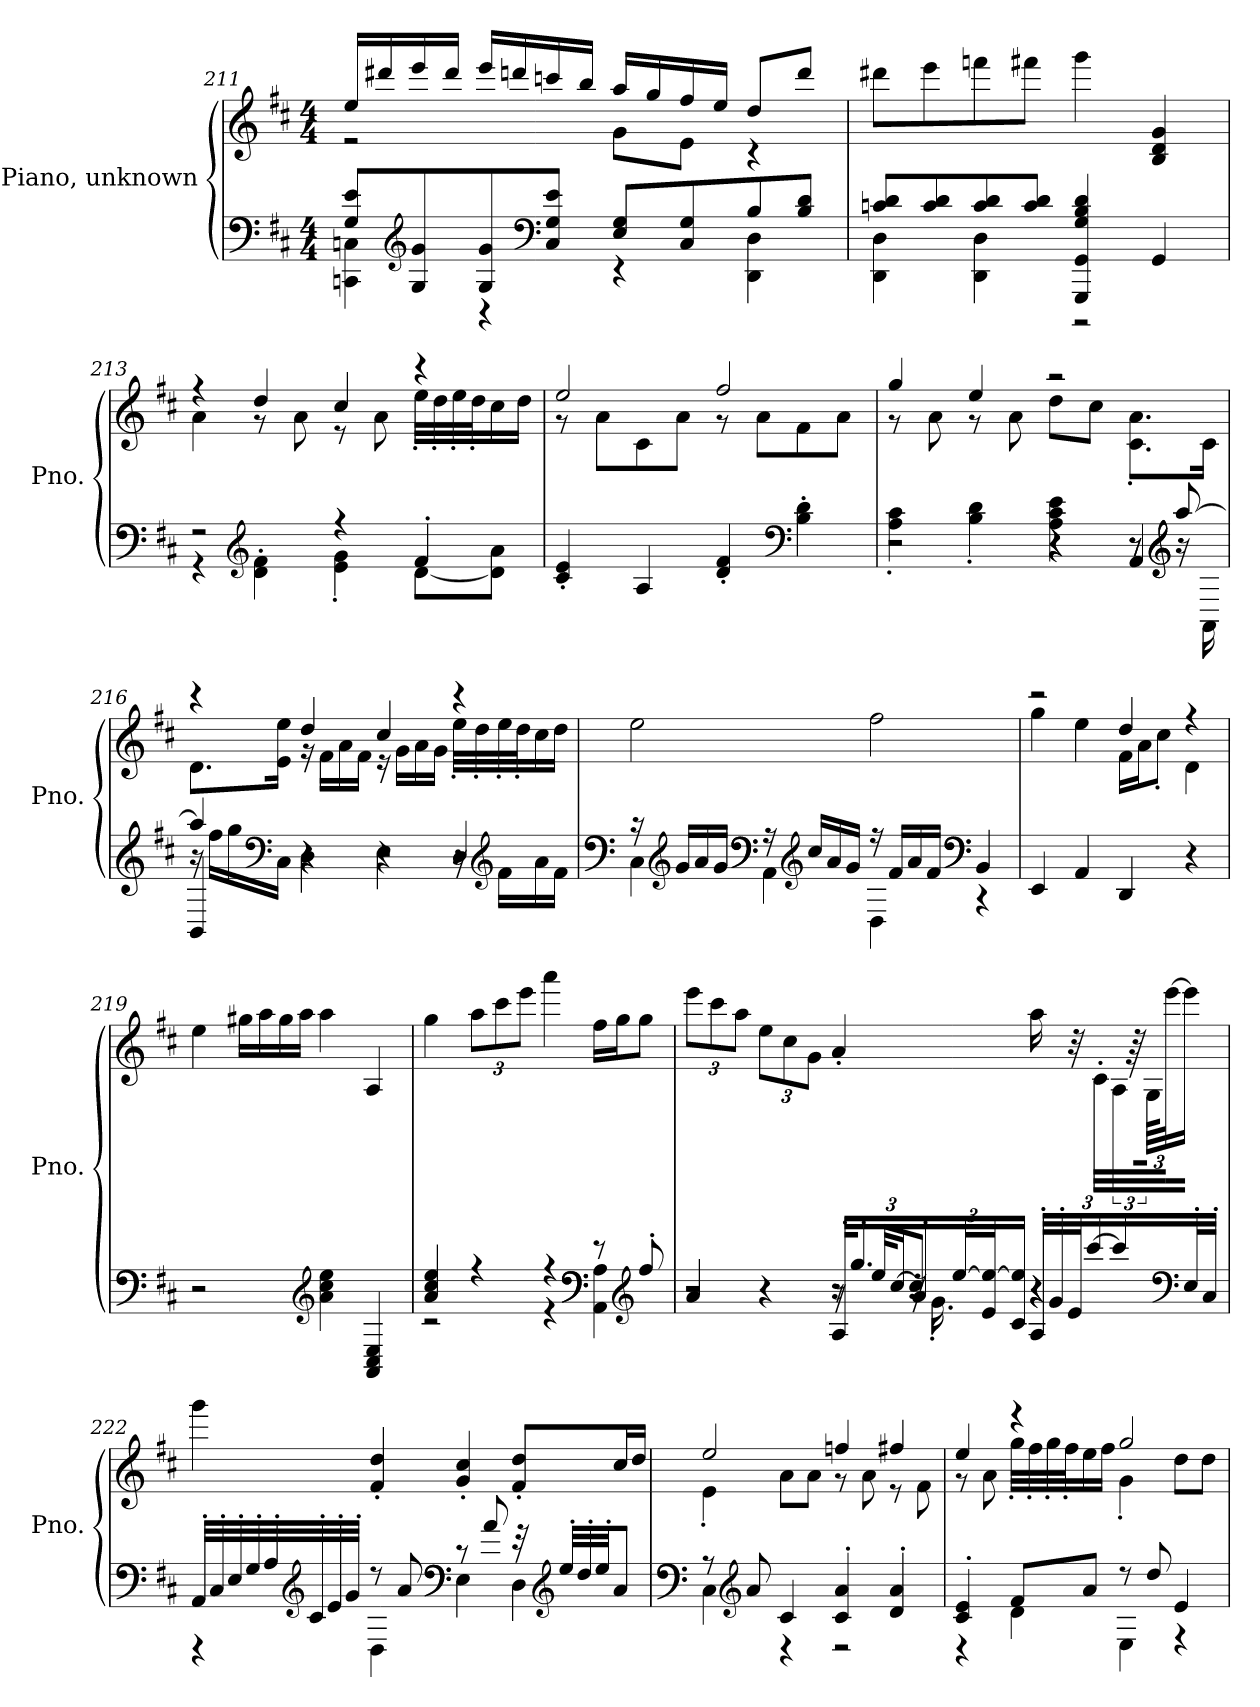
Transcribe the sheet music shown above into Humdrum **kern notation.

**kern	**kern
*part1	*part1
*staff2	*staff1
*I"Piano, unknown	*
*I'Pno.	*
*clefF4	*clefG2
*k[f#c#]	*k[f#c#]
*M4/4	*M4/4
=211	=211
*^	*^
8G/ 8e/L	4CCn\ 4Cn\	16ee/LL	2r
.	.	16ddd#X/	.
*clefG2	*	*	*
8G/ 8g/	.	16eee/	.
.	.	16ddd#/JJ	.
8G/ 8g/	4r	16eee/LL	.
.	.	16dddn/	.
*clefF4	*	*	*
8C/ 8G/ 8e/J	.	16cccn/	.
.	.	16bb/JJ	.
8E/ 8G/L	4r	16aa/LL	8g\L
.	.	16gg/	.
8C/ 8G/	.	16ff#/	8e\J
.	.	16ee/JJ	.
8B/	4DD\ 4D\	8dd/L	4r
8B/ 8d/J	.	8ddd/J	.
*	*	*v	*v
!!LO:LB:g=z
=212	=212	=212
8cn/ 8d/L	4DD\ 4D\	8ddd#X\L
8c/ 8d/	.	8eee\
8c/ 8d/	4DD\ 4D\	8fffn\
8c/ 8d/J	.	8fff#X\J
4GGG/ 4GG/ 4G/ 4B/ 4d/	2r	4ggg\
4GG/	.	4B/ 4d/ 4g/
=213	=213	=213
*	*	*^
2r	4r	4r	4a\
*clefG2	*	*	*
.	4d\' 4f#\'	4dd/	8r
.	.	.	8a\
4r	4e\' 4g\'	4cc#/	8r
.	.	.	8a\
4f#'/	[8d\L	4r	32ee'\LLL
.	.	.	32dd'\
.	.	.	32ee'\
.	.	.	32dd'\J
.	8d\] 8a\J	.	16cc#\
.	.	.	16dd\JJ
*v	*v	*	*
=214	=214	=214
4c#/' 4e/'	2ee/	8r
.	.	8a\L
4A/	.	8c#\
.	.	8a\J
4d/' 4f#/'	2ff#/	8r
.	.	8a\L
*clefF4	*	*
4B\' 4d\'	.	8f#\
.	.	8a\J
!!LO:LB:g=z	!!
=215	=215	=215
*^	*	*
*	*^	*	*
2r	4A\' 4c#\'	2r	4gg/	8r
.	.	.	.	8a\
.	4B\' 4d\'	.	4ee/	8r
.	.	.	.	8a\
4r	4A\ 4c#\ 4e\	4r	2r	8dd\L
.	.	.	.	8cc#\J
8r	8r	4AA/	.	8.c#\' 8.a\'L
*clefG2	*	*	*	*
[8aa/	16r	.	.	.
.	16AA\	.	.	16c#\Jk
=216	=216	=216	=216	=216
4aa/]	16r	4BB/	4r	8.d\L
.	16ff#\LL	.	.	.
.	16gg\	.	.	.
*clefF4	*	*	*	*
.	16C#\JJ	.	.	16e\ 16ee\Jk
4r	4D\	4r	4dd/	16r
.	.	.	.	16f#\LL
.	.	.	.	16a\
.	.	.	.	16f#\JJ
2r	4E\	4r	4cc#/	16r
.	.	.	.	16g\LL
.	.	.	.	16a\
.	.	.	.	16g\JJ
.	16r	4D/	4r	32ee'\LLL
.	.	.	.	32dd'\
*clefG2	*	*	*	*
.	16f#\LL	.	.	32ee'\
.	.	.	.	32dd'\J
.	16a\	.	.	16cc#\
.	16f#\JJ	.	.	16dd\JJ
*v	*v	*v	*	*
*	*v	*v
!!LO:LB:g=z
=217	=217
*clefF4	*
*^	*
16r	4C#\	2ee\
*clefG2	*	*
16g/LL	.	.
16a/	.	.
16g/JJ	.	.
*clefF4	*	*
16r	4AA\	.
*clefG2	*	*
16cc#/LL	.	.
16a/	.	.
16g/JJ	.	.
16r	4D\	2ff#\
16f#/LL	.	.
16a/	.	.
16f#/JJ	.	.
*clefF4	*	*
4BB/	4r	.
*v	*v	*
=218	=218
*	*^
4EE/	2r	4gg\
4AA/	.	4ee\
4DD/	4dd/	16f#\LL
.	.	16a\J
.	.	8cc#'\J
4r	4r	4d\
*	*v	*v
=219	=219
2r	4ee\
.	16gg#X\LL
.	16aa\
.	16gg#\
.	16aa\JJ
*clefG2	*
4a\ 4cc#\ 4ee\	4aa\
4AA/ 4C#/ 4E/	4A/
!!LO:LB:g=z
=220	=220
*^	*
4a/ 4cc#/ 4ee/	2r	4gg\
*	*	*Xbrackettup
4r	.	12aa\L
.	.	12ccc#\
.	.	12eee\J
4r	4r	4aaa\
*clefF4	*	*
8r	4AA\ 4A\	16ff#\LL
.	.	16gg\J
*clefG2	*	*
8ff#'/	.	8gg\J
=221	=221	=221
*	*^	*
2r	2r	4a/	12eee\L
.	.	.	12ccc#\
.	.	.	12aa\J
.	.	4r	12ee\L
.	.	.	12cc#\
.	.	.	12g\J
16r	8r	32A'/KLL	4a'/
.	.	16.gg'/	.
*Xbrackettup	*	*	*
48ee/KLL	.	.	.
[24cc#/J	.	.	.
8cc#/J]	32r	24a'/	.
.	16.g'\	.	.
.	.	[48ee/L	.
.	.	48e/ 48ee/_J	.
.	.	24c#/ 24ee/]JJ	.
4r	4r	32A'/LLL	16aa\
.	.	32g'/	.
.	.	48e/J	32r
.	.	[24ccc#/	.
.	.	.	32c#'/LLL
*	*	*	*brackettup
.	.	16ccc#/]	48A/JJJ
.	.	.	96r
.	.	.	96G\KLLL
.	.	.	[48eee\J
*clefF4	*	*	*
.	.	32E'/L	16eee\JJ]
.	.	32C#'/JJJ	.
*	*v	*v	*
!!LO:LB:g=z
=222	=222	=222
32AA'/LLL	4r	4ggg\
32C#'/	.	.
32E'/	.	.
32G'/	.	.
32A'/	.	.
*clefG2	*	*
32c#'/	.	.
32e'/	.	.
32g'/JJJ	.	.
8r	4D\	4f#/' 4dd/'
8a/	.	.
*clefF4	*	*
8r	4E\	4g/' 4cc#/'
8a/	.	.
32r	4D\	8f#/' 8dd/'L
*clefG2	*	*
32ee'/LLL	.	.
32dd'/	.	.
32ee'/JJ	.	.
8a/J	.	16cc#/L
.	.	16dd/JJ
=223	=223	=223
*clefF4	*	*
*	*	*^
8r	4C#\	2ee/	4e'\
*clefG2	*	*	*
8a/	.	.	.
4c#/	4r	.	8a\L
.	.	.	8a\J
4c#/' 4a/'	2r	4ffn/	8r
.	.	.	8a\
4d/' 4a/'	.	4ff#X/	8r
.	.	.	8f#\
!!LO:PB:g=z	!!
=224	=224	=224	=224
4c#/' 4e/'	4r	4ee/	8r
.	.	.	8a\
8f#/L	4d\	4r	32gg'\LLL
.	.	.	32ff#'\
.	.	.	32gg'\
.	.	.	32ff#'\J
8a/J	.	.	16ee\
.	.	.	16ff#\JJ
8r	4E\	2gg/	4g'\
8dd/	.	.	.
4e/	4r	.	8dd\L
.	.	.	8dd\J
*v	*v	*	*
*	*v	*v
=	=
*-	*-
